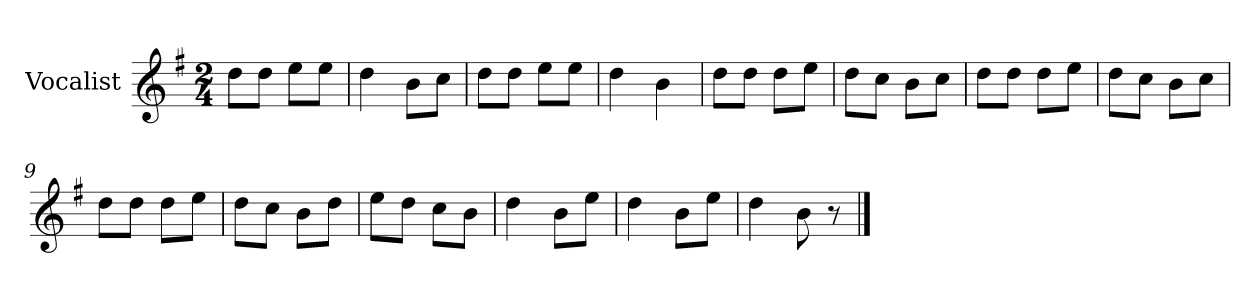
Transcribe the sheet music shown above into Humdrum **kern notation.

**kern
*part1
*staff1
*I"Vocalist
*k[f#]
*G:
*M2/4
=1
8ddL
8ddJ
8eeL
8eeJ
=2
4dd
8bL
8ccJ
=3
8ddL
8ddJ
8eeL
8eeJ
=4
4dd
4b
=5
8ddL
8ddJ
8ddL
8eeJ
=6
8ddL
8ccJ
8bL
8ccJ
=7
8ddL
8ddJ
8ddL
8eeJ
=8
8ddL
8ccJ
8bL
8ccJ
=9
8ddL
8ddJ
8ddL
8eeJ
=10
8ddL
8ccJ
8bL
8ddJ
=11
8eeL
8ddJ
8ccL
8bJ
=12
4dd
8bL
8eeJ
=13
4dd
8bL
8eeJ
=14
4dd
8b
8r
==
*-
